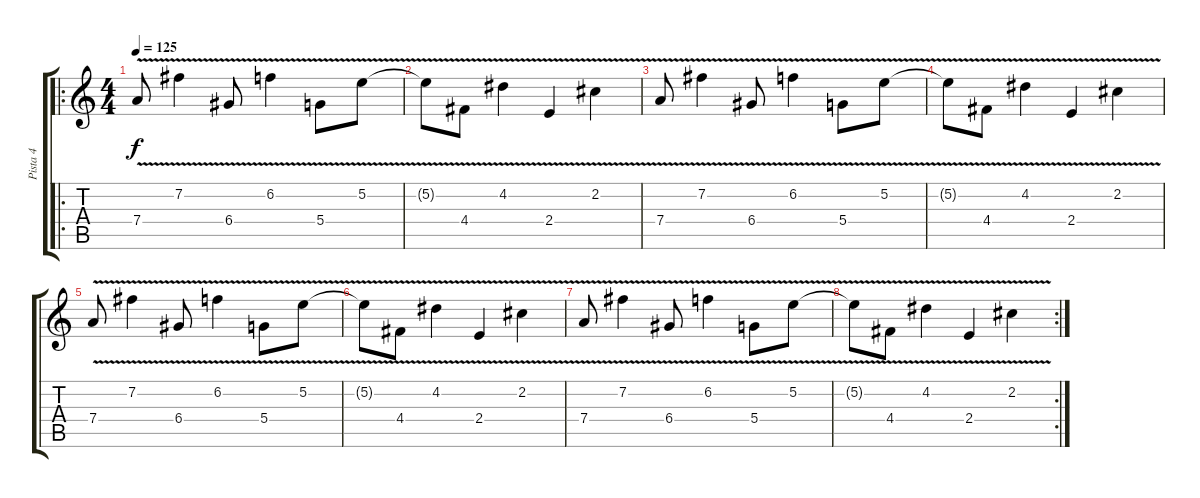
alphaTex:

\track ("Pista 4" "Pista 4") {instrument electricguitarclean}
\staff {score tabs}
\tuning (E4 B3 G3 D3 A2 E2) {hide}
\ro
\ts (4 4)
\tempo 125
\clef g2
\ks c
7.4{v}.8{dy f} 7.2{v}.4 6.4{v}.8 6.2{v}.4 5.4{v}.8 5.2{v}.8 |
5.2{t}.8 4.4{v}.8 4.2{v}.4 2.4{v}.4 2.2{v}.4 |
7.4{v}.8 7.2{v}.4 6.4{v}.8 6.2{v}.4 5.4{v}.8 5.2{v}.8 |
5.2{t}.8 4.4{v}.8 4.2{v}.4 2.4{v}.4 2.2{v}.4 |
7.4{v}.8 7.2{v}.4 6.4{v}.8 6.2{v}.4 5.4{v}.8 5.2{v}.8 |
5.2{t}.8 4.4{v}.8 4.2{v}.4 2.4{v}.4 2.2{v}.4 |
7.4{v}.8 7.2{v}.4 6.4{v}.8 6.2{v}.4 5.4{v}.8 5.2{v}.8 |
\rc 2
5.2{t}.8 4.4{v}.8 4.2{v}.4 2.4{v}.4 2.2{v}.4
